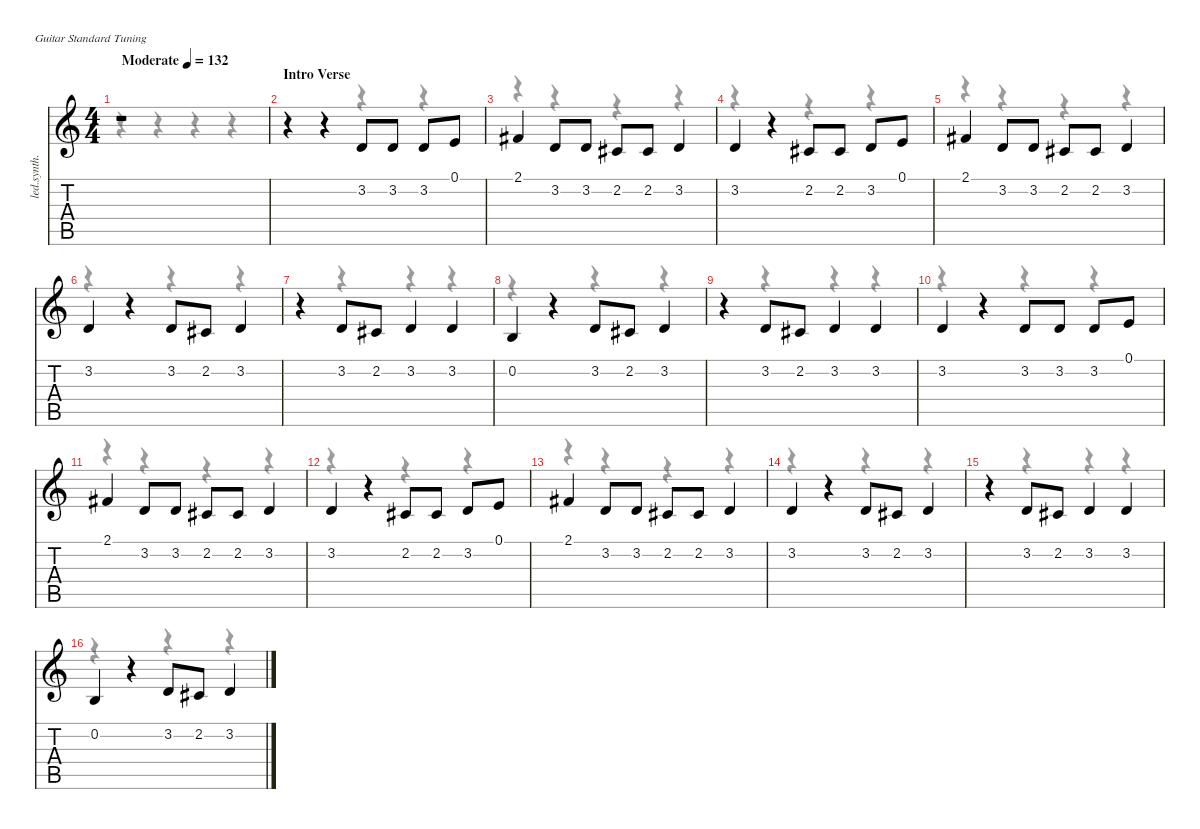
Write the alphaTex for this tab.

\defaultSystemsLayout 4
\hideDynamics
\bracketExtendMode nobrackets
\otherSystemsTrackNameOrientation horizontal
\track ("Vocal" "led.synth.") {instrument lead6voice}
\staff {score tabs}
\tuning (E4 B3 G3 D3 A2 E2)
\voice
\ts (4 4)
\beaming (8 2 2 2 2)
\tempo (132 "Moderate")
\clef g2
\ks c
r.1{dy mf instrument lead6voice beam Up} |
\section ("" "Intro Verse")
r.4{beam Up} r.4{beam Up} 3.2.8{beam Up} 3.2.8{beam Up} 3.2.8{beam Up} 0.1.8{beam Up} |
2.1{acc #}.4{beam Up} 3.2.8{beam Up} 3.2.8{beam Up} 2.2{acc #}.8{beam Up} 2.2{acc #}.8{beam Up} 3.2.4{beam Up} |
3.2.4{beam Up} r.4{beam Up} 2.2{acc #}.8{beam Up} 2.2{acc #}.8{beam Up} 3.2.8{beam Up} 0.1.8{beam Up} |
2.1{acc #}.4{beam Up} 3.2.8{beam Up} 3.2.8{beam Up} 2.2{acc #}.8{beam Up} 2.2{acc #}.8{beam Up} 3.2.4{beam Up} |
3.2.4{beam Up} r.4{beam Up} 3.2.8{dy f beam Up} 2.2{acc #}.8{beam Up} 3.2.4{beam Up} |
r.4{beam Up} 3.2.8{beam Up} 2.2{acc #}.8{beam Up} 3.2.4{beam Up} 3.2.4{beam Up} |
0.2.4{beam Up} r.4{beam Up} 3.2.8{beam Up} 2.2{acc #}.8{beam Up} 3.2.4{beam Up} |
r.4{beam Up} 3.2.8{beam Up} 2.2{acc #}.8{beam Up} 3.2.4{beam Up} 3.2.4{beam Up} |
3.2.4{beam Up} r.4{beam Up} 3.2.8{dy mf beam Up} 3.2.8{beam Up} 3.2.8{beam Up} 0.1.8{beam Up} |
2.1{acc #}.4{beam Up} 3.2.8{beam Up} 3.2.8{beam Up} 2.2{acc #}.8{beam Up} 2.2{acc #}.8{beam Up} 3.2.4{beam Up} |
3.2.4{beam Up} r.4{beam Up} 2.2{acc #}.8{beam Up} 2.2{acc #}.8{beam Up} 3.2.8{beam Up} 0.1.8{beam Up} |
2.1{acc #}.4{beam Up} 3.2.8{beam Up} 3.2.8{beam Up} 2.2{acc #}.8{beam Up} 2.2{acc #}.8{beam Up} 3.2.4{beam Up} |
3.2.4{beam Up} r.4{beam Up} 3.2.8{dy f beam Up} 2.2{acc #}.8{beam Up} 3.2.4{beam Up} |
r.4{beam Up} 3.2.8{beam Up} 2.2{acc #}.8{beam Up} 3.2.4{beam Up} 3.2.4{beam Up} |
0.2.4{beam Up} r.4{beam Up} 3.2.8{beam Up} 2.2{acc #}.8{beam Up} 3.2.4{beam Up}
\voice
\clef g2
\ottava regular
\simile none
\ks c
r.4{dy mf beam Down} r.4{beam Down} r.4{beam Down} r.4{beam Down} |
r.4{beam Down} r.4{beam Down} r.4{beam Down} r.4{beam Down} |
r.4{beam Down} r.4{beam Down} r.4{beam Down} r.4{beam Down} |
r.4{beam Down} r.4{beam Down} r.4{beam Down} r.4{beam Down} |
r.4{beam Down} r.4{beam Down} r.4{beam Down} r.4{beam Down} |
r.4{beam Down} r.4{beam Down} r.4{beam Down} r.4{beam Down} |
r.4{beam Down} r.4{beam Down} r.4{beam Down} r.4{beam Down} |
r.4{beam Down} r.4{beam Down} r.4{beam Down} r.4{beam Down} |
r.4{beam Down} r.4{beam Down} r.4{beam Down} r.4{beam Down} |
r.4{beam Down} r.4{beam Down} r.4{beam Down} r.4{beam Down} |
r.4{beam Down} r.4{beam Down} r.4{beam Down} r.4{beam Down} |
r.4{beam Down} r.4{beam Down} r.4{beam Down} r.4{beam Down} |
r.4{beam Down} r.4{beam Down} r.4{beam Down} r.4{beam Down} |
r.4{beam Down} r.4{beam Down} r.4{beam Down} r.4{beam Down} |
r.4{beam Down} r.4{beam Down} r.4{beam Down} r.4{beam Down} |
r.4{beam Down} r.4{beam Down} r.4{beam Down} r.4{beam Down}
